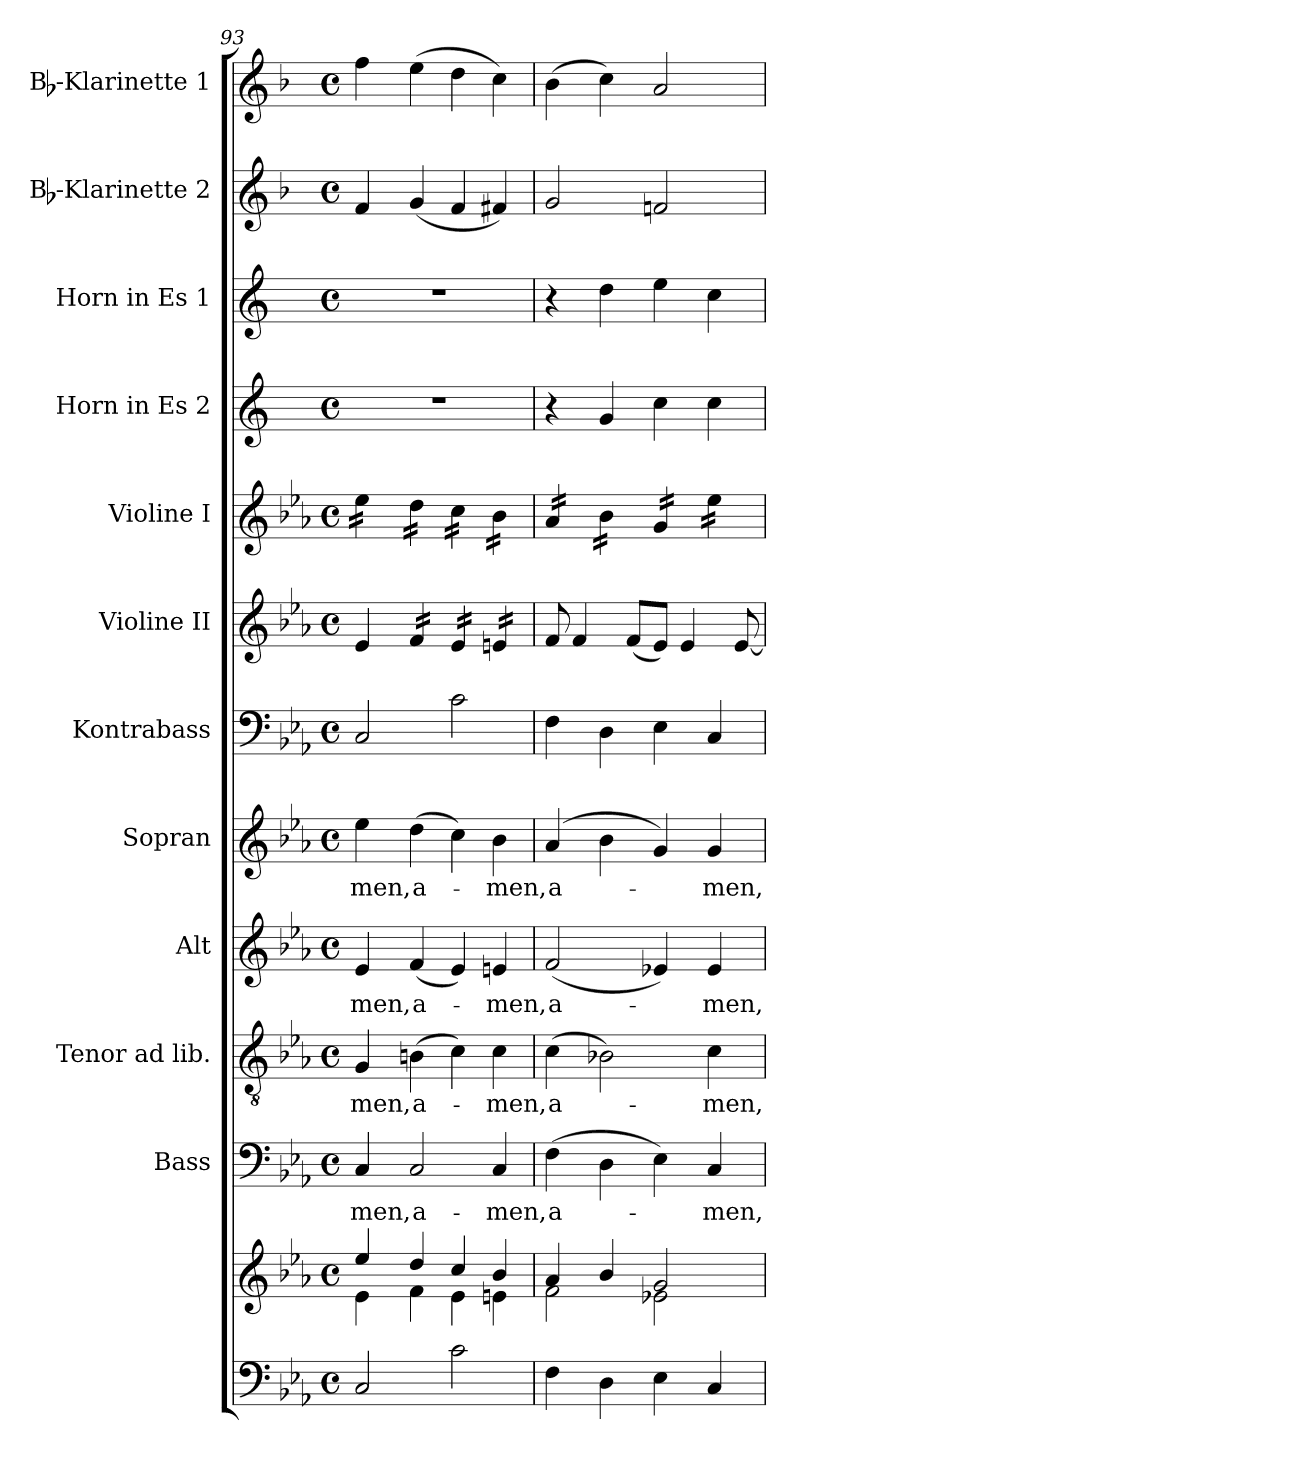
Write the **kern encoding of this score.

**kern	**kern	**kern	**text	**kern	**text	**kern	**text	**kern	**text	**kern	**kern	**kern	**kern	**kern	**kern	**kern
*part12	*part12	*part11	*part11	*part10	*part10	*part9	*part9	*part8	*part8	*part7	*part6	*part5	*part4	*part3	*part2	*part1
*staff13	*staff12	*staff11	*staff11	*staff10	*staff10	*staff9	*staff9	*staff8	*staff8	*staff7	*staff6	*staff5	*staff4	*staff3	*staff2	*staff1
*	*	*I"Bass	*	*I"Tenor ad lib.	*	*I"Alt	*	*I"Sopran	*	*I"Kontrabass	*I"Violine II	*I"Violine I	*I"Horn in Es 2	*I"Horn in Es 1	*I"Bb-Klarinette 2	*I"Bb-Klarinette 1
*	*	*I'B.	*	*I'T.	*	*I'A.	*	*I'S.	*	*I'Kb.	*I'Vl. II	*I'Vl. I	*	*	*I'Bb Kl. 2	*I'Bb Kl. 1
*clefF4	*clefG2	*clefF4	*	*clefGv2	*	*clefG2	*	*clefG2	*	*clefF4	*clefG2	*clefG2	*clefG2	*clefG2	*clefG2	*clefG2
*	*	*	*	*	*	*	*	*	*	*ITrd7c12	*	*	*ITrd5c9	*ITrd5c9	*ITrd1c2	*ITrd1c2
*k[b-e-a-]	*k[b-e-a-]	*k[b-e-a-]	*	*k[b-e-a-]	*	*k[b-e-a-]	*	*k[b-e-a-]	*	*k[b-e-a-]	*k[b-e-a-]	*k[b-e-a-]	*k[b-e-a-]	*k[b-e-a-]	*k[b-e-a-]	*k[b-e-a-]
*E-:	*E-:	*E-:	*	*E-:	*	*E-:	*	*E-:	*	*E-:	*E-:	*E-:	*E-:	*E-:	*E-:	*E-:
*M4/4	*M4/4	*M4/4	*	*M4/4	*	*M4/4	*	*M4/4	*	*M4/4	*M4/4	*M4/4	*M4/4	*M4/4	*M4/4	*M4/4
*met(c)	*met(c)	*met(c)	*	*met(c)	*	*met(c)	*	*met(c)	*	*met(c)	*met(c)	*met(c)	*met(c)	*met(c)	*met(c)	*met(c)
=93	=93	=93	=93	=93	=93	=93	=93	=93	=93	=93	=93	=93	=93	=93	=93	=93
*	*^	*	*	*	*	*	*	*	*	*	*	*	*	*	*	*
!	!	!	!	!LO:LY:b	!	!LO:LY:b	!	!LO:LY:b	!	!LO:LY:b	!	!	!	!	!	!	!
*	*	*	*	*	*	*	*	*	*	*	*	*	*tremolo	*	*	*	*
2C/	4ee-/	4e-\	4C/	-men,	4G/	-men,	4e-/	-men,	4ee-\	-men,	2CC/	4e-/	16ee-\LL	1r	1r	4e-/	4ee-\
.	.	.	.	.	.	.	.	.	.	.	.	.	16ee-\	.	.	.	.
.	.	.	.	.	.	.	.	.	.	.	.	.	16ee-\	.	.	.	.
.	.	.	.	.	.	.	.	.	.	.	.	.	16ee-\JJ	.	.	.	.
!	!	!	!	!LO:LY:b	!	!LO:LY:b	!	!LO:LY:b	!	!LO:LY:b	!	!	!	!	!	!	!
*	*	*	*	*	*	*	*	*	*	*	*	*tremolo	*	*	*	*	*
.	4dd/	4f\	2C/	a-	(>4Bn\	a-	(<4f/	a-	(>4dd\	a-	.	16f/LL	16dd\LL	.	.	(<4f/	(>4dd\
.	.	.	.	.	.	.	.	.	.	.	.	16f/	16dd\	.	.	.	.
.	.	.	.	.	.	.	.	.	.	.	.	16f/	16dd\	.	.	.	.
.	.	.	.	.	.	.	.	.	.	.	.	16f/JJ	16dd\JJ	.	.	.	.
2c\	4cc/	4e-\	.	.	4c\)	.	4e-/)	.	4cc\)	.	2C\	16e-/LL	16cc\LL	.	.	4e-/	4cc\
.	.	.	.	.	.	.	.	.	.	.	.	16e-/	16cc\	.	.	.	.
.	.	.	.	.	.	.	.	.	.	.	.	16e-/	16cc\	.	.	.	.
.	.	.	.	.	.	.	.	.	.	.	.	16e-/JJ	16cc\JJ	.	.	.	.
!	!	!	!	!LO:LY:b	!	!LO:LY:b	!	!LO:LY:b	!	!LO:LY:b	!	!	!	!	!	!	!
.	4b-/	4en\	4C/	-men,	4c\	-men,	4en/	-men,	4b-\	-men,	.	16en/LL	16b-\LL	.	.	4en/)	4b-\)
.	.	.	.	.	.	.	.	.	.	.	.	16en/	16b-\	.	.	.	.
.	.	.	.	.	.	.	.	.	.	.	.	16en/	16b-\	.	.	.	.
.	.	.	.	.	.	.	.	.	.	.	.	16en/JJ	16b-\JJ	.	.	.	.
*	*	*	*	*	*	*	*	*	*	*	*	*Xtremolo	*	*	*	*	*
=94	=94	=94	=94	=94	=94	=94	=94	=94	=94	=94	=94	=94	=94	=94	=94	=94	=94
!	!	!	!	!LO:LY:b	!	!LO:LY:b	!	!LO:LY:b	!	!LO:LY:b	!	!	!	!	!	!	!
4F\	4a-/	2f\	(>4F\	a-	(>4c\	a-	(<2f/	a-	(4a-/	a-	4FF\	8f/	16a-/LL	4r	4r	2f/	(>4a-\
.	.	.	.	.	.	.	.	.	.	.	.	.	16a-/	.	.	.	.
.	.	.	.	.	.	.	.	.	.	.	.	4f/	16a-/	.	.	.	.
.	.	.	.	.	.	.	.	.	.	.	.	.	16a-/JJ	.	.	.	.
4D\	4b-/	.	4D\	.	2B-X\)	.	.	.	4b-\	.	4DD\	.	16b-\LL	4B-/	4f\	.	4b-\)
.	.	.	.	.	.	.	.	.	.	.	.	.	16b-\	.	.	.	.
.	.	.	.	.	.	.	.	.	.	.	.	(<8f/L	16b-\	.	.	.	.
.	.	.	.	.	.	.	.	.	.	.	.	.	16b-\JJ	.	.	.	.
4E-\	2g/	2e-X\	4E-\)	.	.	.	4e-X/)	.	4g/)	.	4EE-\	8e-/J)	16g/LL	4e-\	4g\	2e-X/	2g/
.	.	.	.	.	.	.	.	.	.	.	.	.	16g/	.	.	.	.
.	.	.	.	.	.	.	.	.	.	.	.	4e-/	16g/	.	.	.	.
.	.	.	.	.	.	.	.	.	.	.	.	.	16g/JJ	.	.	.	.
!	!	!	!	!LO:LY:b	!	!LO:LY:b	!	!LO:LY:b	!	!LO:LY:b	!	!	!	!	!	!	!
4C/	.	.	4C/	-men,	4c\	-men,	4e-/	-men,	4g/	-men,	4CC/	.	16ee-\LL	4e-\	4e-\	.	.
.	.	.	.	.	.	.	.	.	.	.	.	.	16ee-\	.	.	.	.
.	.	.	.	.	.	.	.	.	.	.	.	[8e-/	16ee-\	.	.	.	.
.	.	.	.	.	.	.	.	.	.	.	.	.	16ee-\JJ	.	.	.	.
*	*	*	*	*	*	*	*	*	*	*	*	*	*Xtremolo	*	*	*	*
*	*v	*v	*	*	*	*	*	*	*	*	*	*	*	*	*	*	*
=	=	=	=	=	=	=	=	=	=	=	=	=	=	=	=	=
*-	*-	*-	*-	*-	*-	*-	*-	*-	*-	*-	*-	*-	*-	*-	*-	*-
